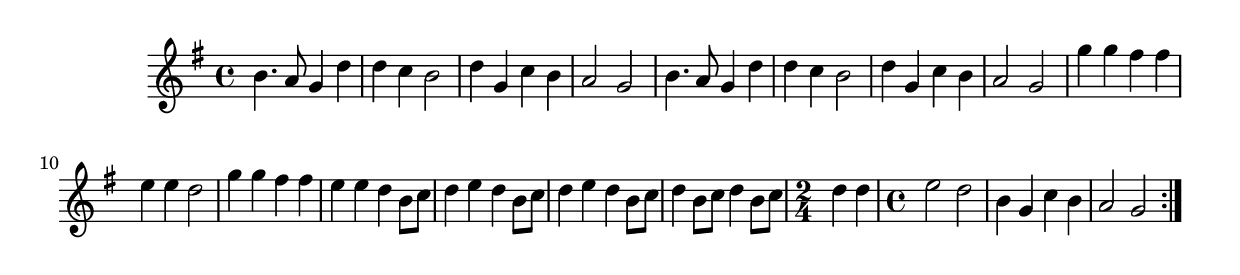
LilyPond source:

\version "2.18.2"
\relative c'' {
  \time 4/4
  \key g \major

  b4. a8 g4 d' | d c b2 | d4 g, c b | a2 g | b4. a8 g4 d' | d c b2 |
  d4 g, c b | a2 g | g'4 g fis fis | e e d2 | g4 g fis fis |
  e e d b8 c | d4 e d b8 c | d4 e d b8 c |
  d4 b8 c d4 b8 c | \time 2/4 d4 d | \time 4/4 e2 d | b4 g c b | a2 g

  \bar ":|."
}
